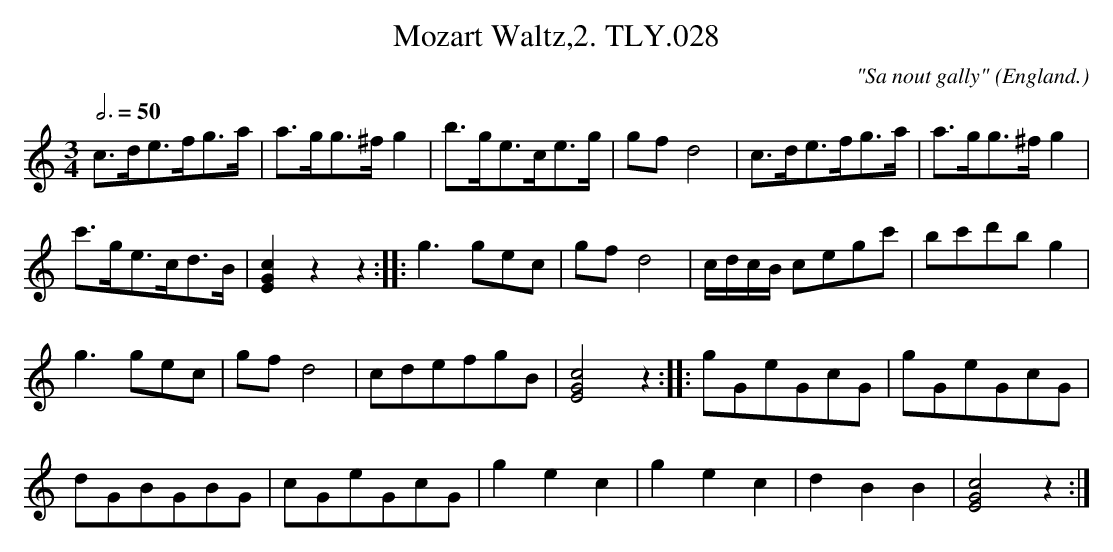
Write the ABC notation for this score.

X:1
T:Mozart Waltz,2. TLY.028
M:3/4
L:1/8
Q:3/4=50
C:"Sa nout gally"
O:England.
K:C
c>de>fg>a|a>gg>^f g2|b>ge>ce>g|gf d4|c>de>fg>a|a>gg>^f g2|
c'>ge>cd>B|[E2G2c2] z2 z2::g3 gec|gf d4|c/2d/2c/2B/2 cegc'|bc'd'b g2|
g3 gec|gf d4|cdefgB|[E4G4c4] z2::gGeGcG|gGeGcG|
dGBGBG|cGeGcG|g2e2c2|g2e2c2|d2B2B2|[E4G4c4] z2:|
